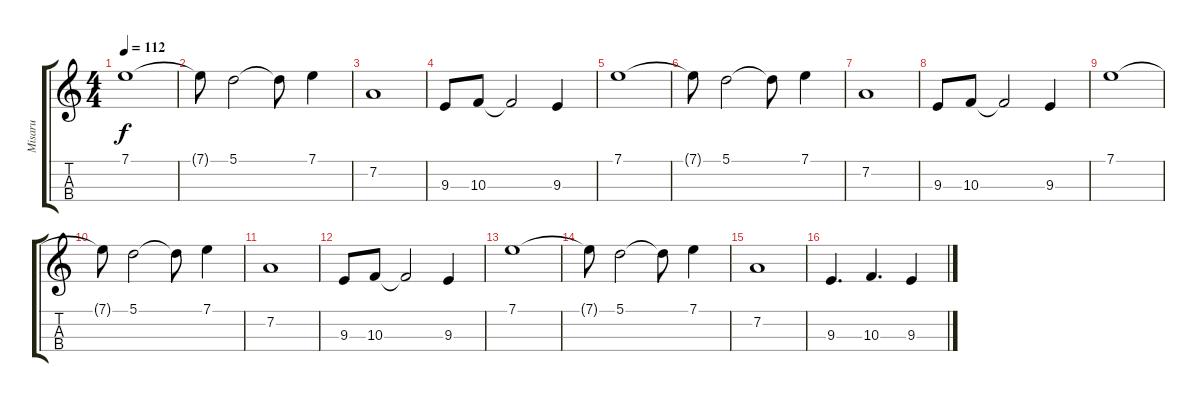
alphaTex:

\track ("Misaru" "Misaru") {instrument koto}
\staff {score tabs}
\tuning (A4 D4 G3 C3) {hide}
\ts (4 4)
\tempo 112
\clef g2
\ks c
7.1.1{dy f} |
7.1{t}.8 5.1.2 5.1{t}.8 7.1.4 |
7.2.1 |
9.3.8 10.3.8 10.3{t}.2 9.3.4 |
7.1.1 |
7.1{t}.8 5.1.2 5.1{t}.8 7.1.4 |
7.2.1 |
9.3.8 10.3.8 10.3{t}.2 9.3.4 |
7.1.1 |
7.1{t}.8 5.1.2 5.1{t}.8 7.1.4 |
7.2.1 |
9.3.8 10.3.8 10.3{t}.2 9.3.4 |
7.1.1 |
7.1{t}.8 5.1.2 5.1{t}.8 7.1.4 |
7.2.1 |
9.3.4{d} 10.3.4{d} 9.3.4
